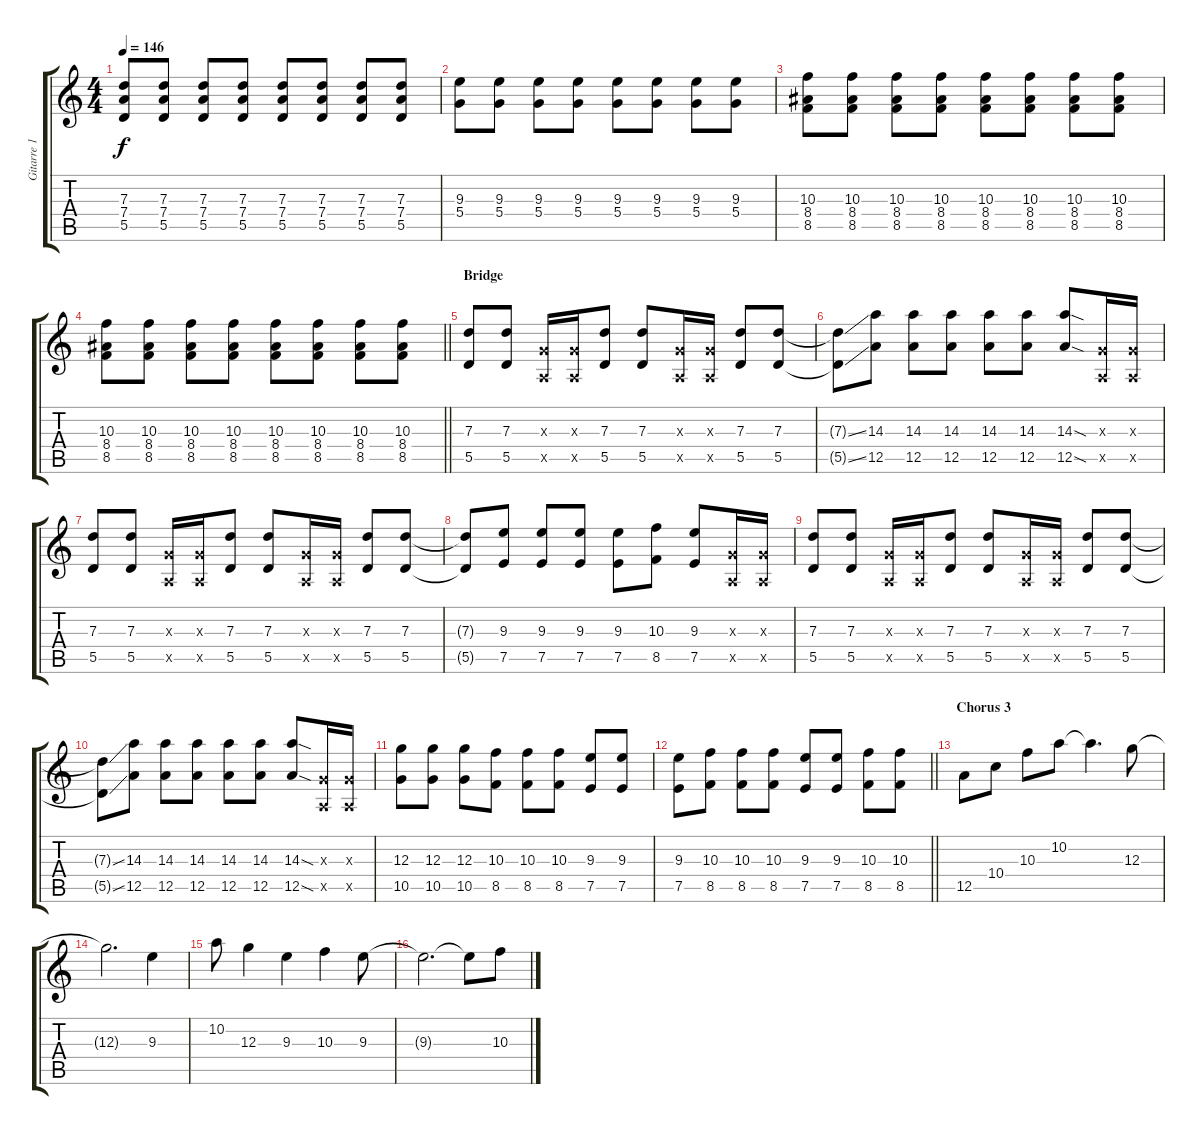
\track ("Gitarre 1" "Gitarre 1") {instrument overdrivenguitar}
\staff {score tabs}
\tuning (D4 B3 G3 D3 A2 D2) {hide}
\ts (4 4)
\tempo 146
\clef g2
\ks c
(7.3 7.4 5.5).8{dy f} (7.3 7.4 5.5).8 (7.3 7.4 5.5).8 (7.3 7.4 5.5).8 (7.3 7.4 5.5).8 (7.3 7.4 5.5).8 (7.3 7.4 5.5).8 (7.3 7.4 5.5).8 |
(9.3 5.4).8 (9.3 5.4).8 (9.3 5.4).8 (9.3 5.4).8 (9.3 5.4).8 (9.3 5.4).8 (9.3 5.4).8 (9.3 5.4).8 |
(10.3 8.4 8.5).8 (10.3 8.4 8.5).8 (10.3 8.4 8.5).8 (10.3 8.4 8.5).8 (10.3 8.4 8.5).8 (10.3 8.4 8.5).8 (10.3 8.4 8.5).8 (10.3 8.4 8.5).8 |
\barLineRight lightlight
(10.3 8.4 8.5).8 (10.3 8.4 8.5).8 (10.3 8.4 8.5).8 (10.3 8.4 8.5).8 (10.3 8.4 8.5).8 (10.3 8.4 8.5).8 (10.3 8.4 8.5).8 (10.3 8.4 8.5).8 |
\section ("" "Bridge")
(7.3 5.5).8 (7.3 5.5).8 (0.3{x} 0.5{x}).16 (0.3{x} 0.5{x}).16 (7.3 5.5).8 (7.3 5.5).8 (0.3{x} 0.5{x}).16 (0.3{x} 0.5{x}).16 (7.3 5.5).8 (7.3 5.5).8 |
(7.3{ss t} 5.5{ss t}).8 (14.3 12.5).8 (14.3 12.5).8 (14.3 12.5).8 (14.3 12.5).8 (14.3 12.5).8 (14.3{sod} 12.5{sod}).8 (0.3{x} 0.5{x}).16 (0.3{x} 0.5{x}).16 |
(7.3 5.5).8 (7.3 5.5).8 (0.3{x} 0.5{x}).16 (0.3{x} 0.5{x}).16 (7.3 5.5).8 (7.3 5.5).8 (0.3{x} 0.5{x}).16 (0.3{x} 0.5{x}).16 (7.3 5.5).8 (7.3 5.5).8 |
(7.3{t} 5.5{t}).8 (9.3 7.5).8 (9.3 7.5).8 (9.3 7.5).8 (9.3 7.5).8 (10.3 8.5).8 (9.3 7.5).8 (0.3{x} 0.5{x}).16 (0.3{x} 0.5{x}).16 |
(7.3 5.5).8 (7.3 5.5).8 (0.3{x} 0.5{x}).16 (0.3{x} 0.5{x}).16 (7.3 5.5).8 (7.3 5.5).8 (0.3{x} 0.5{x}).16 (0.3{x} 0.5{x}).16 (7.3 5.5).8 (7.3 5.5).8 |
(7.3{ss t} 5.5{ss t}).8 (14.3 12.5).8 (14.3 12.5).8 (14.3 12.5).8 (14.3 12.5).8 (14.3 12.5).8 (14.3{sod} 12.5{sod}).8 (0.3{x} 0.5{x}).16 (0.3{x} 0.5{x}).16 |
(12.3 10.5).8 (12.3 10.5).8 (12.3 10.5).8 (10.3 8.5).8 (10.3 8.5).8 (10.3 8.5).8 (9.3 7.5).8 (9.3 7.5).8 |
\barLineRight lightlight
(9.3 7.5).8 (10.3 8.5).8 (10.3 8.5).8 (10.3 8.5).8 (9.3 7.5).8 (9.3 7.5).8 (10.3 8.5).8 (10.3 8.5).8 |
\section ("" "Chorus 3")
12.5.8 10.4.8 10.3.8 10.2.8 10.2{t}.4{d} 12.3.8 |
12.3{t}.2{d} 9.3.4 |
10.2.8 12.3.4 9.3.4 10.3.4 9.3.8 |
9.3{t}.2{d} 9.3{t}.8 10.3.8
